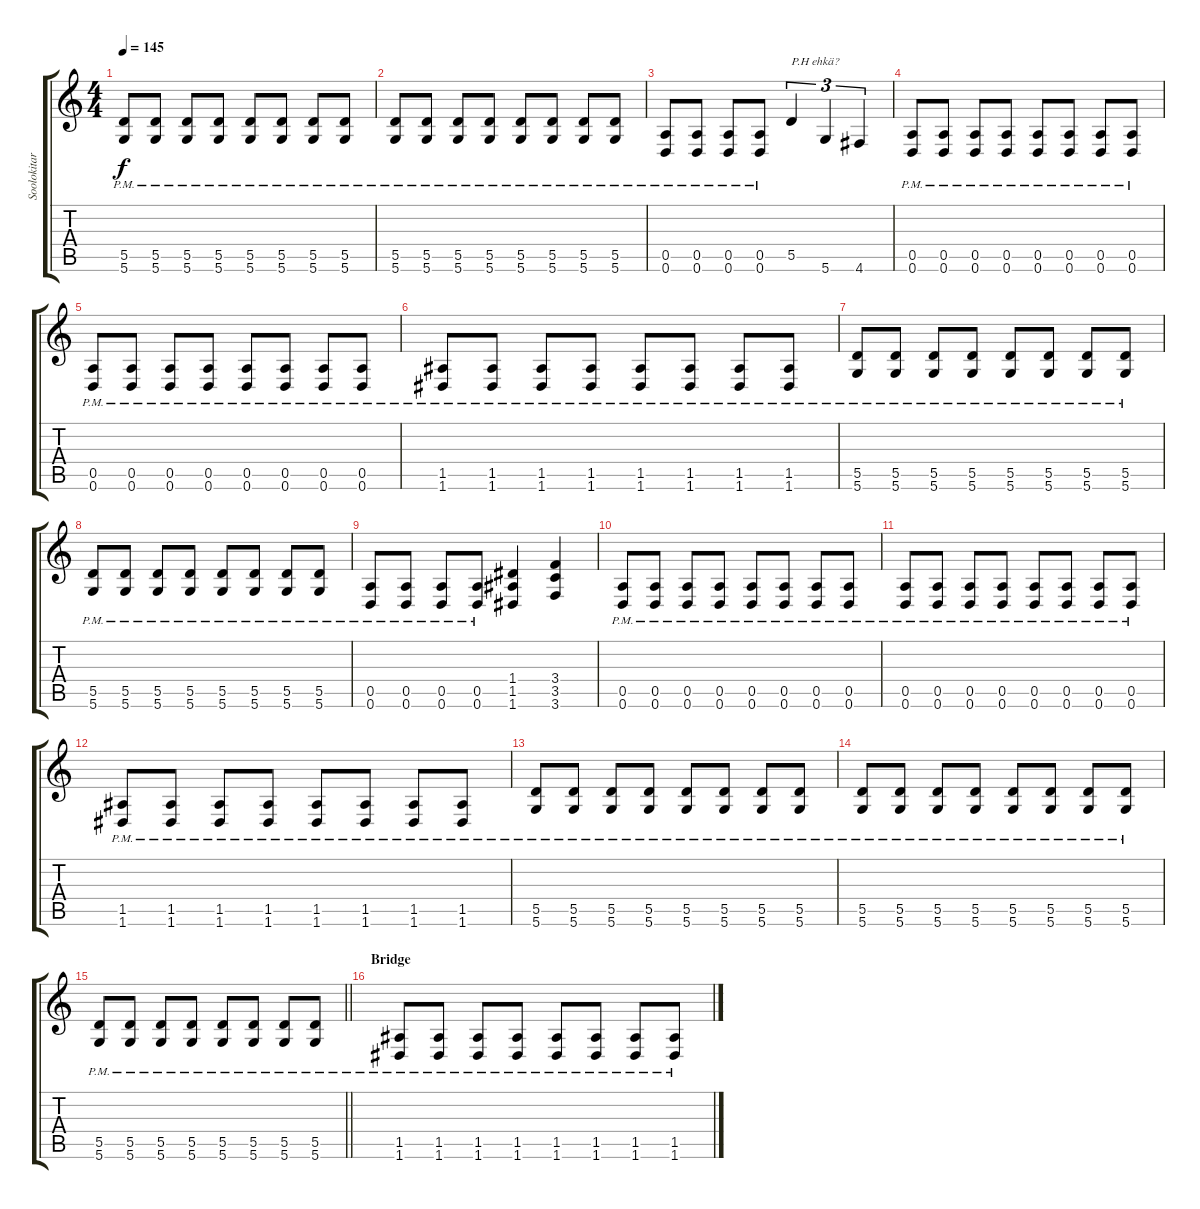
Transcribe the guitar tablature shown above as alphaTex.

\track ("Soolokitara" "Soolokitar") {instrument distortionguitar}
\staff {score tabs}
\tuning (E4 B3 G3 D3 A2 D2) {hide}
\ts (4 4)
\tempo 145
\clef g2
\ks c
(5.5{pm} 5.6{pm}).8{dy f} (5.5{pm} 5.6{pm}).8 (5.5{pm} 5.6{pm}).8 (5.5{pm} 5.6{pm}).8 (5.5{pm} 5.6{pm}).8 (5.5{pm} 5.6{pm}).8 (5.5{pm} 5.6{pm}).8 (5.5{pm} 5.6{pm}).8 |
(5.5{pm} 5.6{pm}).8 (5.5{pm} 5.6{pm}).8 (5.5{pm} 5.6{pm}).8 (5.5{pm} 5.6{pm}).8 (5.5{pm} 5.6{pm}).8 (5.5{pm} 5.6{pm}).8 (5.5{pm} 5.6{pm}).8 (5.5{pm} 5.6{pm}).8 |
(0.5{pm} 0.6{pm}).8 (0.5{pm} 0.6{pm}).8 (0.5{pm} 0.6{pm}).8 (0.5{pm} 0.6{pm}).8 5.5.4{tu (3 2) txt "P.H ehkä?"} 5.6.4{tu (3 2)} 4.6.4{tu (3 2)} |
(0.5{pm} 0.6{pm}).8 (0.5{pm} 0.6{pm}).8 (0.5{pm} 0.6{pm}).8 (0.5{pm} 0.6{pm}).8 (0.5{pm} 0.6{pm}).8 (0.5{pm} 0.6{pm}).8 (0.5{pm} 0.6{pm}).8 (0.5{pm} 0.6{pm}).8 |
(0.5{pm} 0.6{pm}).8 (0.5{pm} 0.6{pm}).8 (0.5{pm} 0.6{pm}).8 (0.5{pm} 0.6{pm}).8 (0.5{pm} 0.6{pm}).8 (0.5{pm} 0.6{pm}).8 (0.5{pm} 0.6{pm}).8 (0.5{pm} 0.6{pm}).8 |
(1.5{pm} 1.6{pm}).8 (1.5{pm} 1.6{pm}).8 (1.5{pm} 1.6{pm}).8 (1.5{pm} 1.6{pm}).8 (1.5{pm} 1.6{pm}).8 (1.5{pm} 1.6{pm}).8 (1.5{pm} 1.6{pm}).8 (1.5{pm} 1.6{pm}).8 |
(5.5{pm} 5.6{pm}).8 (5.5{pm} 5.6{pm}).8 (5.5{pm} 5.6{pm}).8 (5.5{pm} 5.6{pm}).8 (5.5{pm} 5.6{pm}).8 (5.5{pm} 5.6{pm}).8 (5.5{pm} 5.6{pm}).8 (5.5{pm} 5.6{pm}).8 |
(5.5{pm} 5.6{pm}).8 (5.5{pm} 5.6{pm}).8 (5.5{pm} 5.6{pm}).8 (5.5{pm} 5.6{pm}).8 (5.5{pm} 5.6{pm}).8 (5.5{pm} 5.6{pm}).8 (5.5{pm} 5.6{pm}).8 (5.5{pm} 5.6{pm}).8 |
(0.5{pm} 0.6{pm}).8 (0.5{pm} 0.6{pm}).8 (0.5{pm} 0.6{pm}).8 (0.5{pm} 0.6{pm}).8 (1.4 1.5 1.6).4 (3.4 3.5 3.6).4 |
(0.5{pm} 0.6{pm}).8 (0.5{pm} 0.6{pm}).8 (0.5{pm} 0.6{pm}).8 (0.5{pm} 0.6{pm}).8 (0.5{pm} 0.6{pm}).8 (0.5{pm} 0.6{pm}).8 (0.5{pm} 0.6{pm}).8 (0.5{pm} 0.6{pm}).8 |
(0.5{pm} 0.6{pm}).8 (0.5{pm} 0.6{pm}).8 (0.5{pm} 0.6{pm}).8 (0.5{pm} 0.6{pm}).8 (0.5{pm} 0.6{pm}).8 (0.5{pm} 0.6{pm}).8 (0.5{pm} 0.6{pm}).8 (0.5{pm} 0.6{pm}).8 |
(1.5{pm} 1.6{pm}).8 (1.5{pm} 1.6{pm}).8 (1.5{pm} 1.6{pm}).8 (1.5{pm} 1.6{pm}).8 (1.5{pm} 1.6{pm}).8 (1.5{pm} 1.6{pm}).8 (1.5{pm} 1.6{pm}).8 (1.5{pm} 1.6{pm}).8 |
(5.5{pm} 5.6{pm}).8 (5.5{pm} 5.6{pm}).8 (5.5{pm} 5.6{pm}).8 (5.5{pm} 5.6{pm}).8 (5.5{pm} 5.6{pm}).8 (5.5{pm} 5.6{pm}).8 (5.5{pm} 5.6{pm}).8 (5.5{pm} 5.6{pm}).8 |
(5.5{pm} 5.6{pm}).8 (5.5{pm} 5.6{pm}).8 (5.5{pm} 5.6{pm}).8 (5.5{pm} 5.6{pm}).8 (5.5{pm} 5.6{pm}).8 (5.5{pm} 5.6{pm}).8 (5.5{pm} 5.6{pm}).8 (5.5{pm} 5.6{pm}).8 |
\barLineRight lightlight
(5.5{pm} 5.6{pm}).8 (5.5{pm} 5.6{pm}).8 (5.5{pm} 5.6{pm}).8 (5.5{pm} 5.6{pm}).8 (5.5{pm} 5.6{pm}).8 (5.5{pm} 5.6{pm}).8 (5.5{pm} 5.6{pm}).8 (5.5{pm} 5.6{pm}).8 |
\section ("" "Bridge")
(1.5{pm} 1.6{pm}).8 (1.5{pm} 1.6{pm}).8 (1.5{pm} 1.6{pm}).8 (1.5{pm} 1.6{pm}).8 (1.5{pm} 1.6{pm}).8 (1.5{pm} 1.6{pm}).8 (1.5{pm} 1.6{pm}).8 (1.5{pm} 1.6{pm}).8
